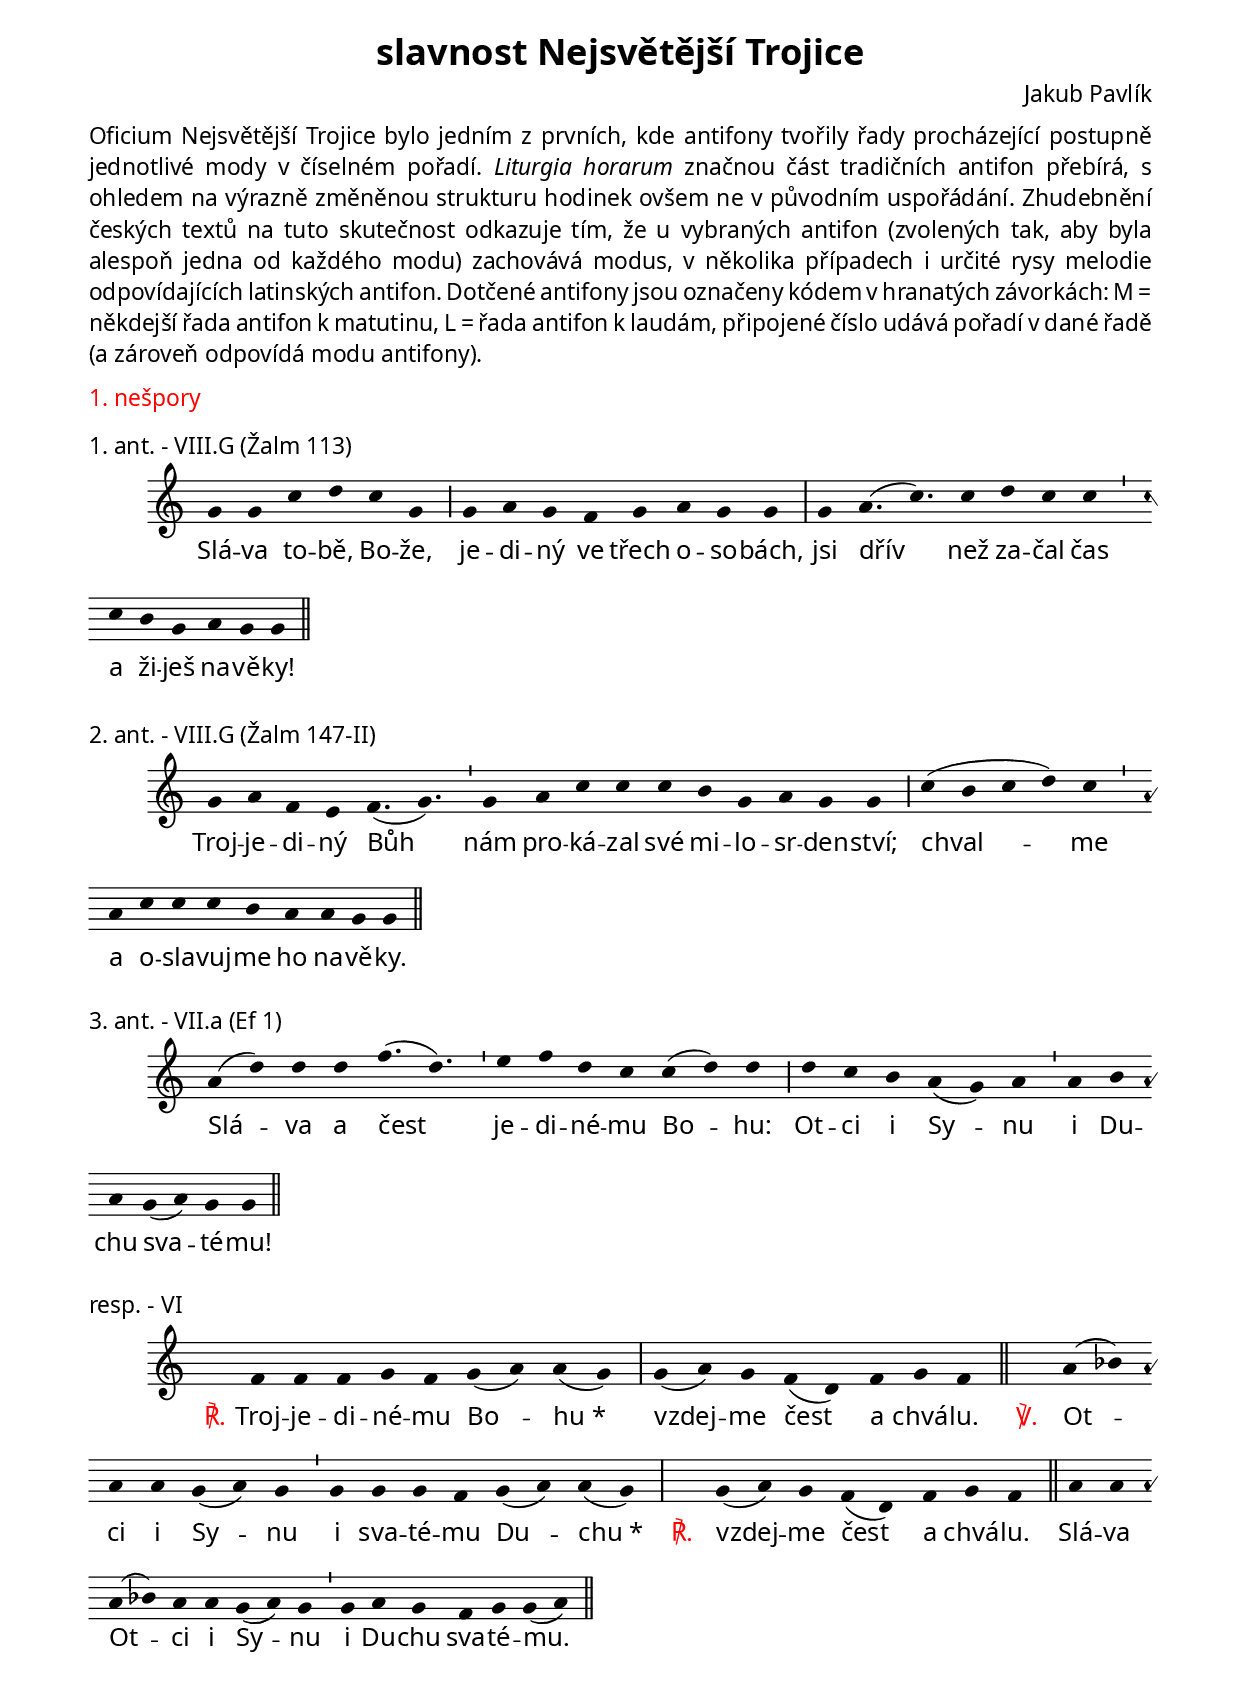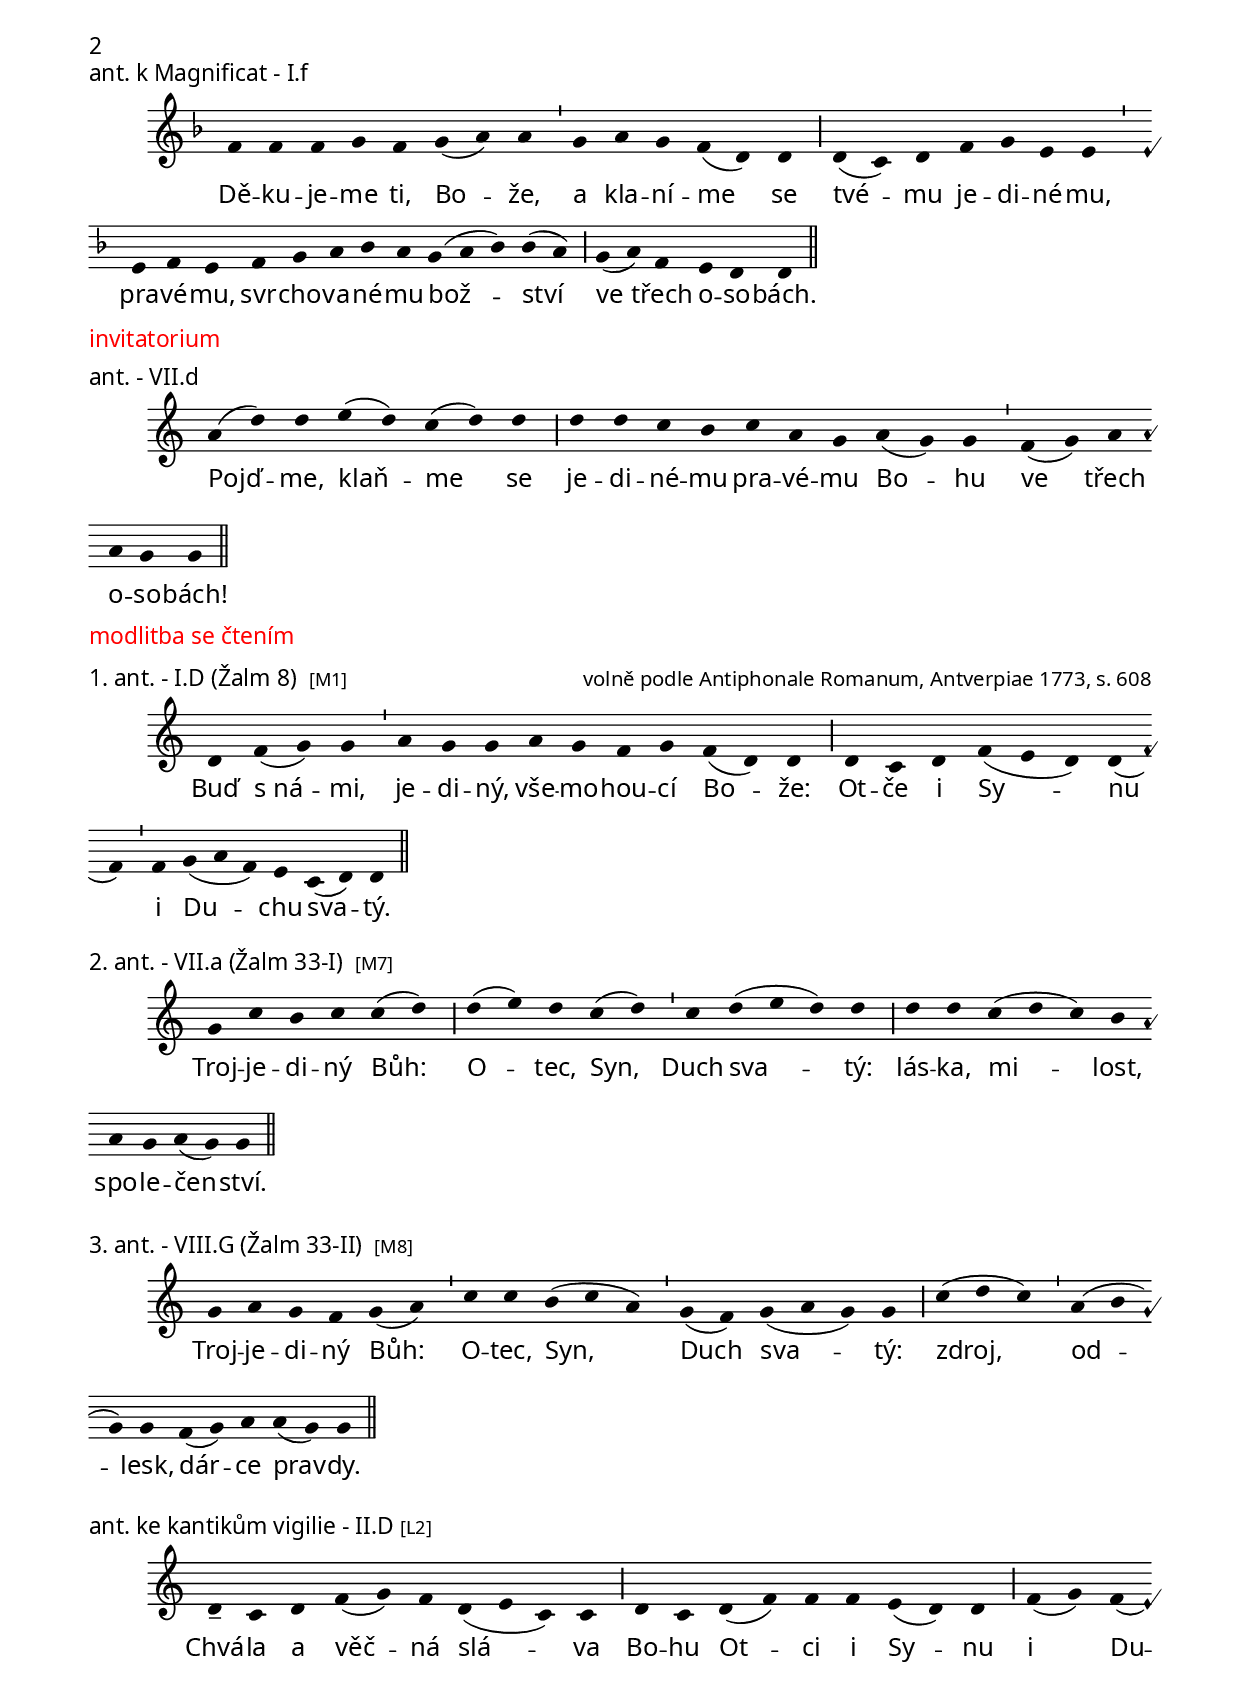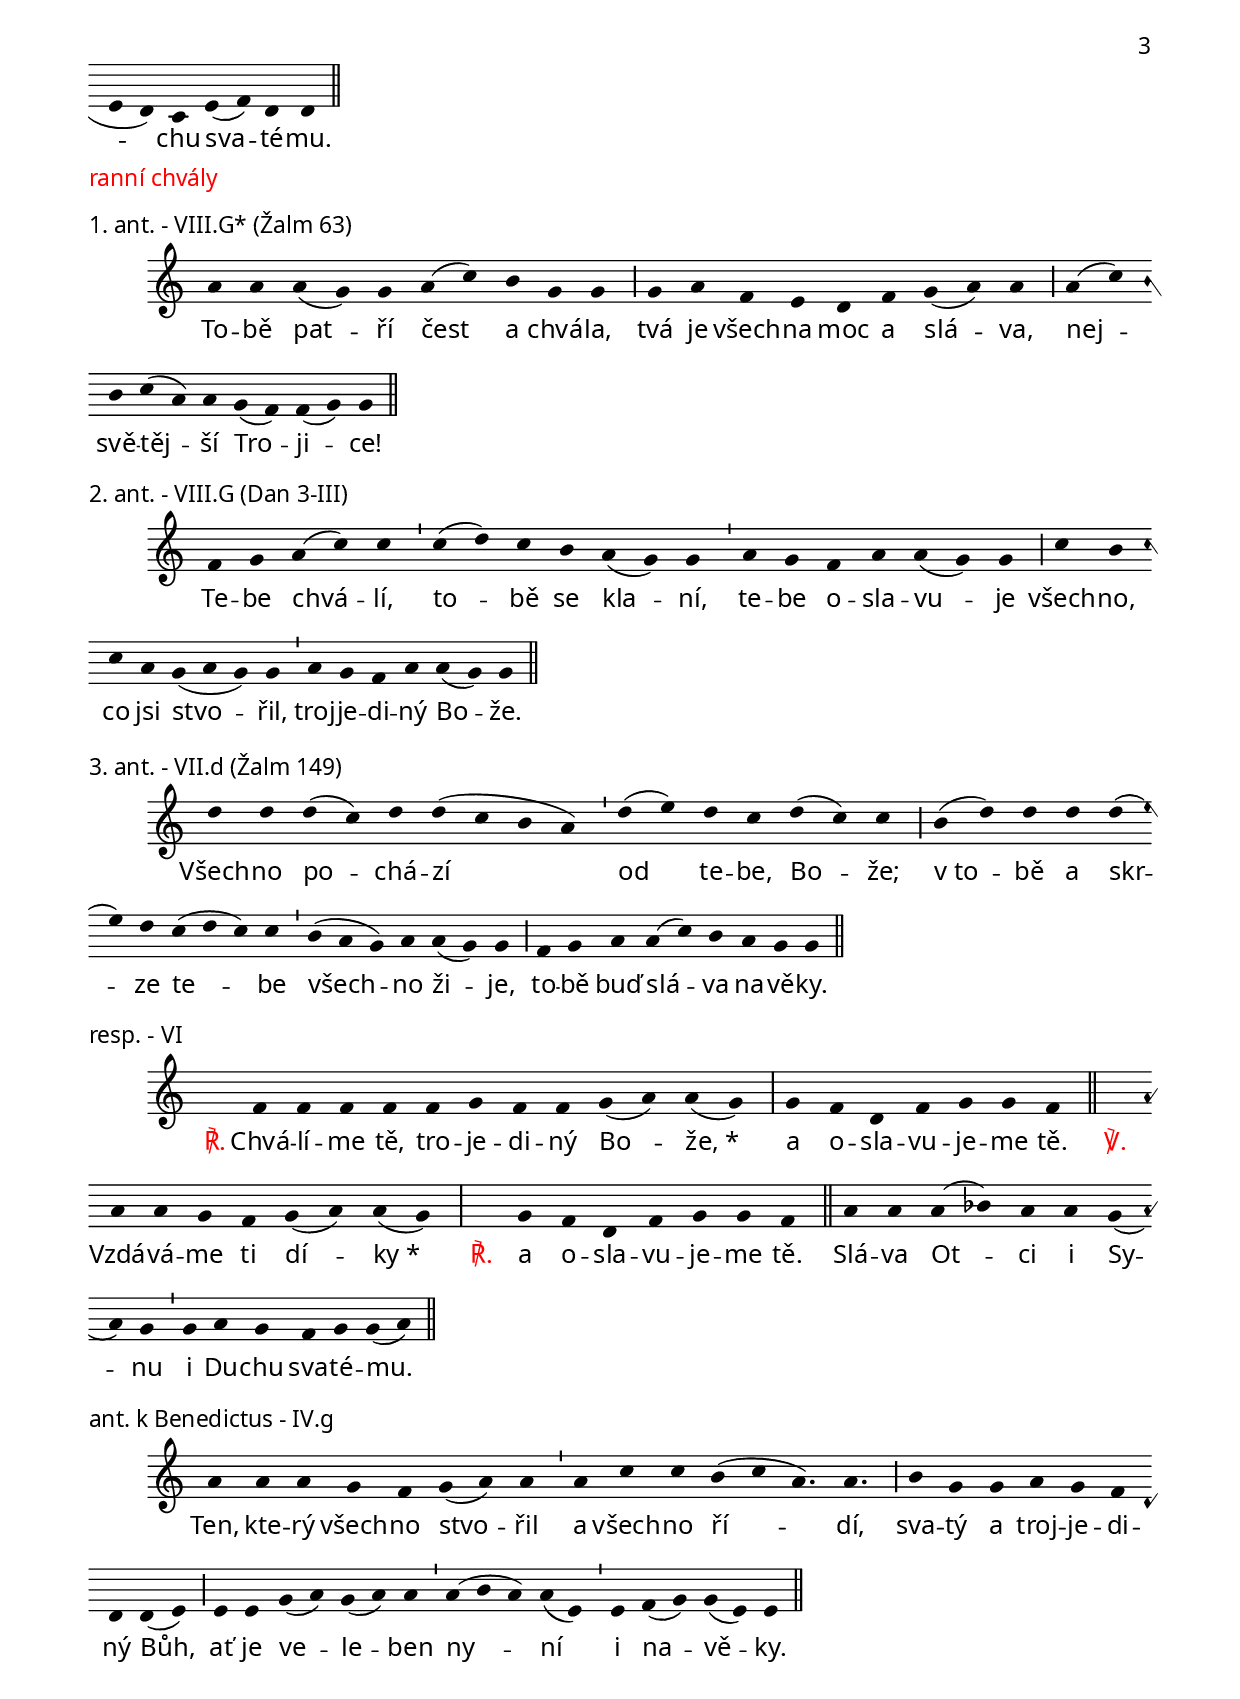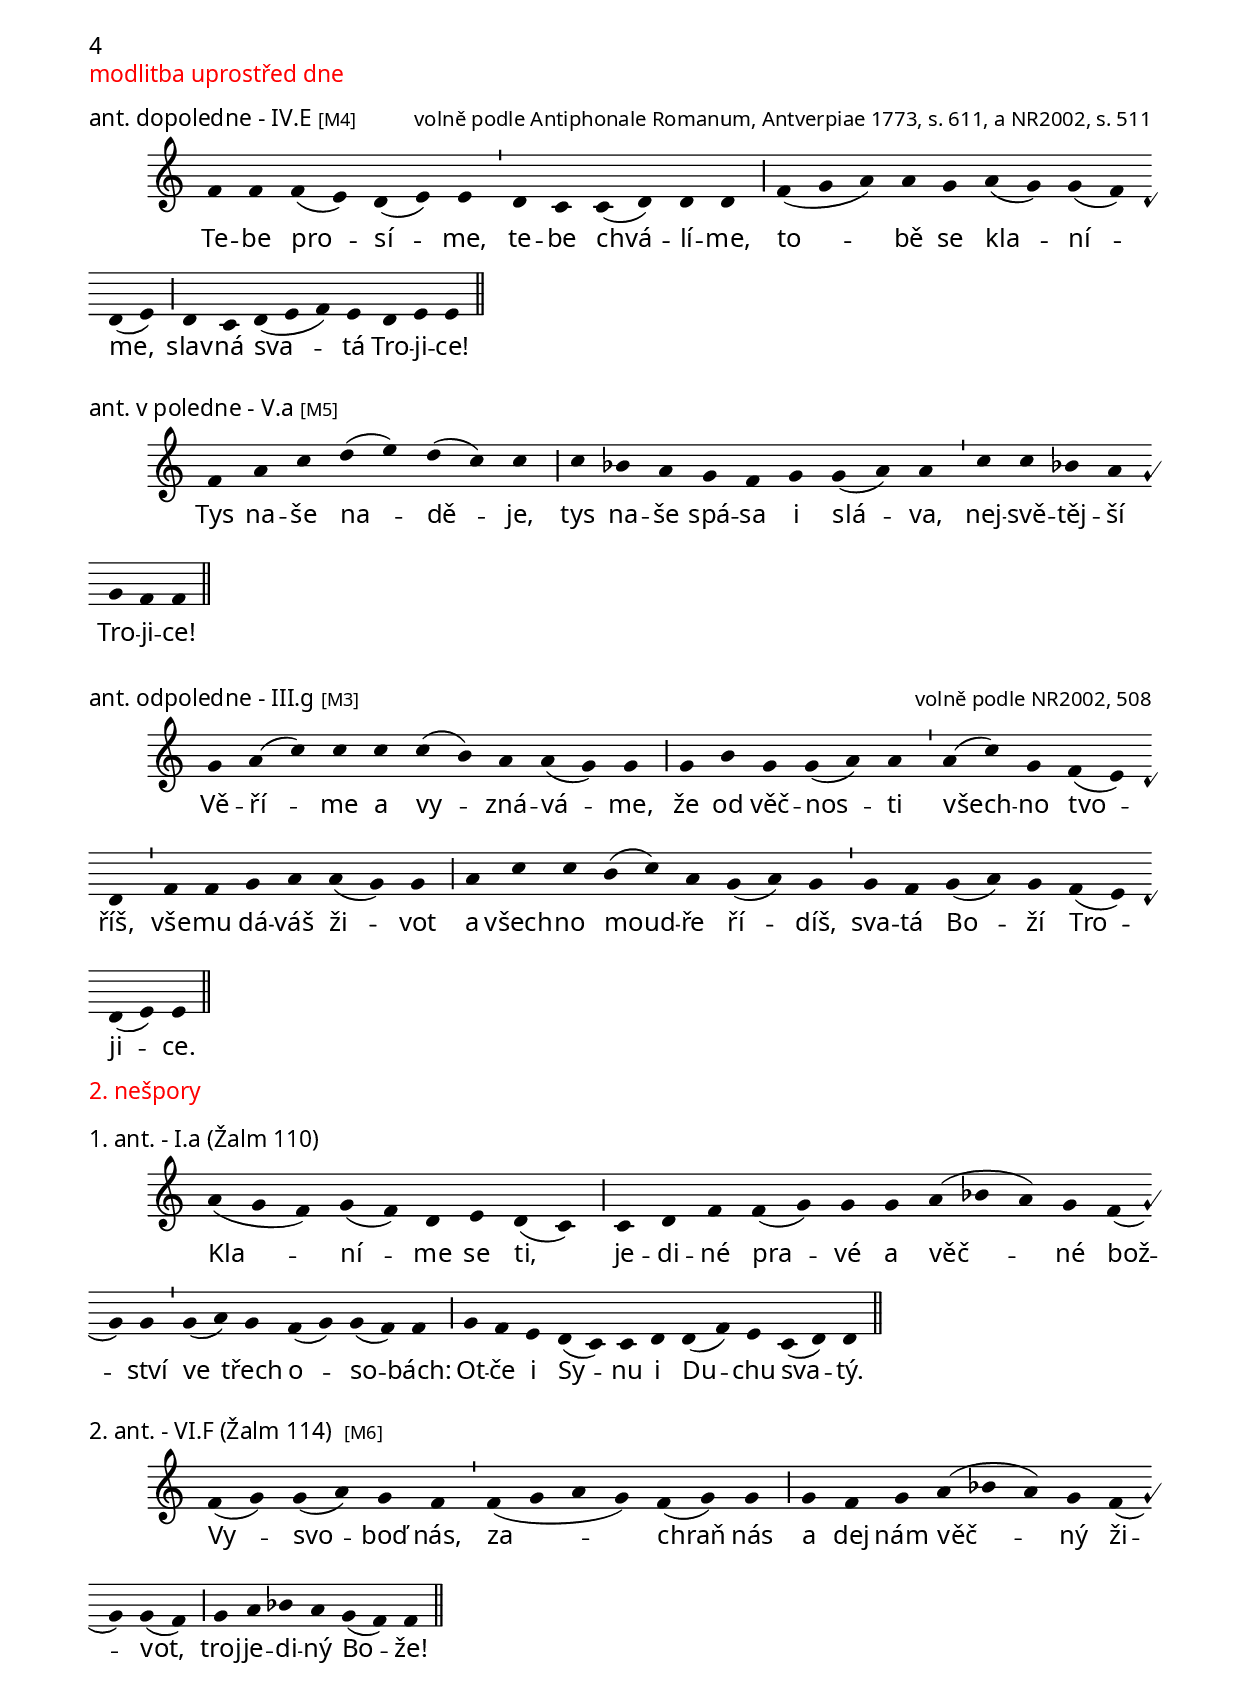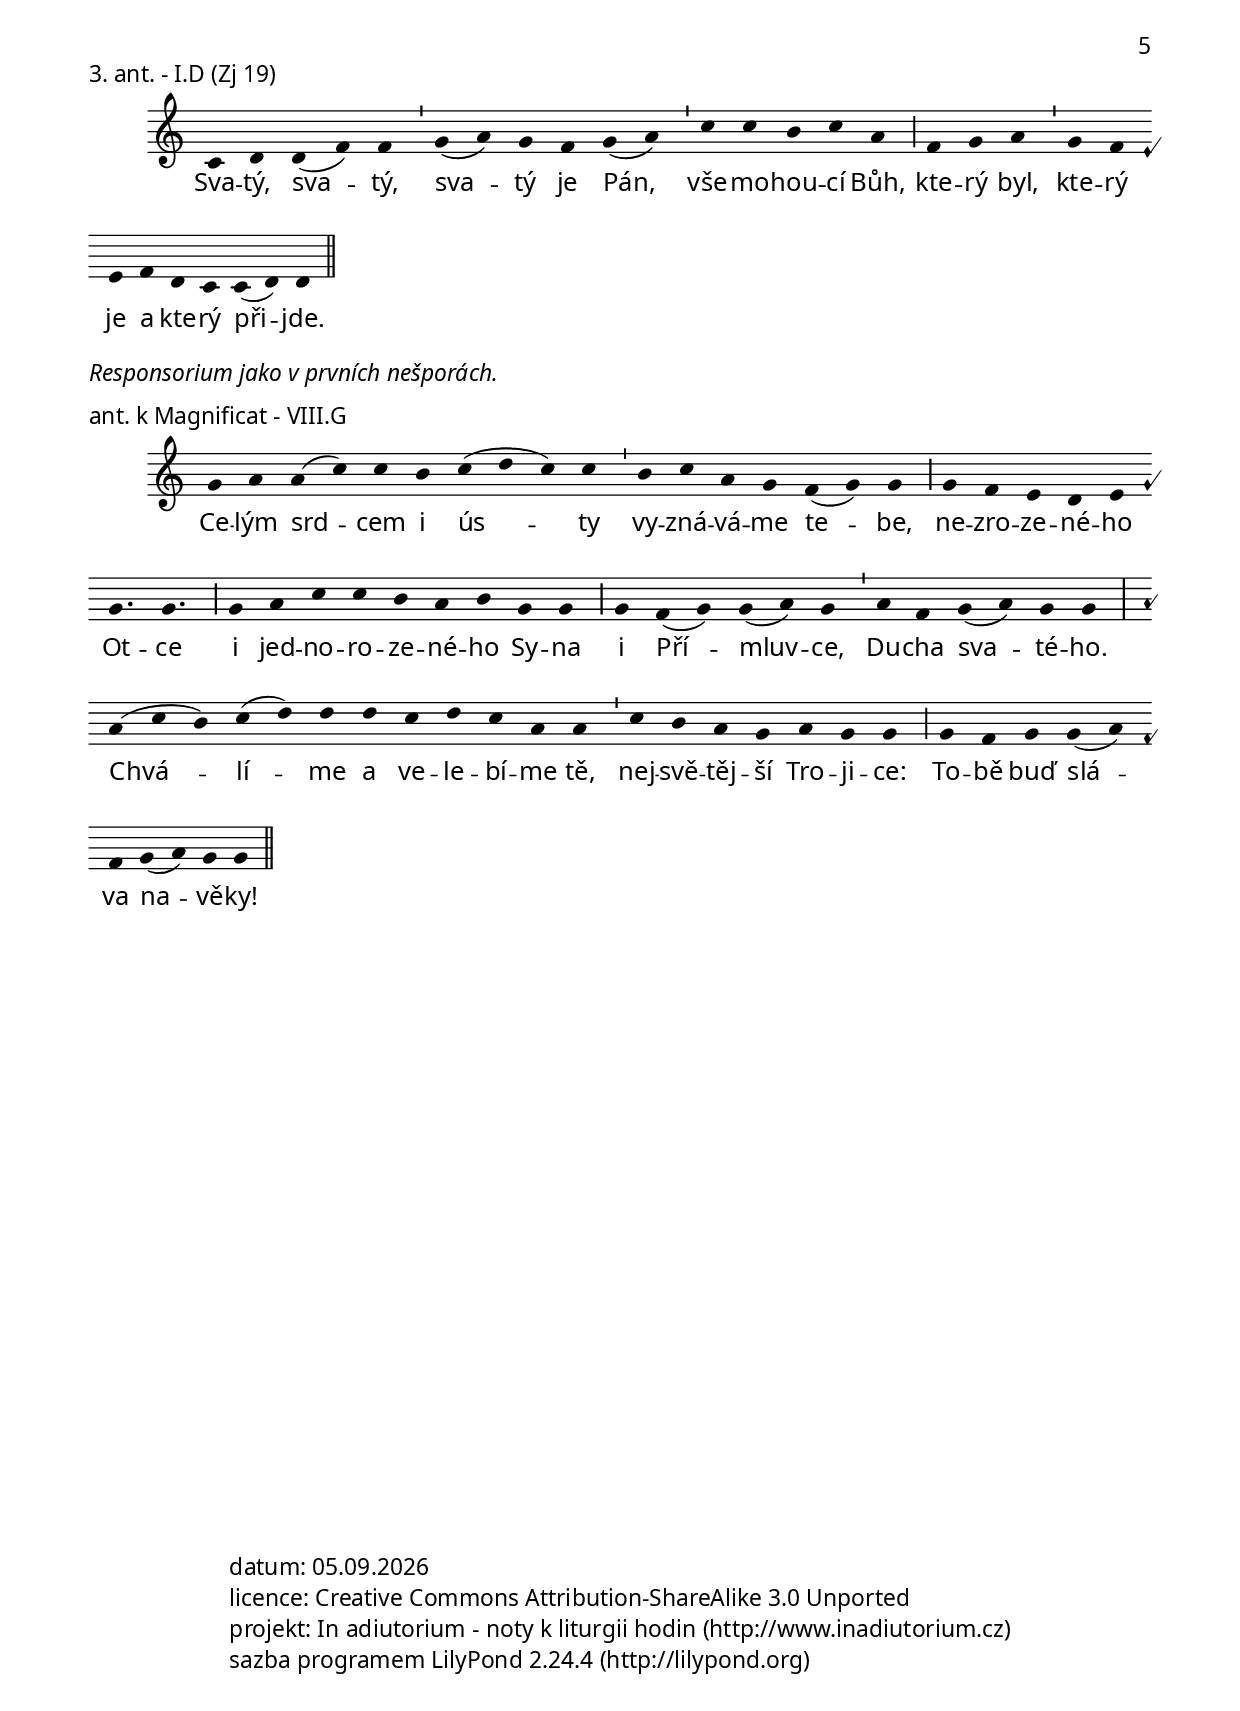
\version "2.14.2"

\header {
  title = "slavnost Nejsvětější Trojice"
  composer = "Jakub Pavlík"
}

\include "spolecne.ly"
\include "dilyresponsorii.ly"

% privesek k \sestavTitulek pro antifony z rad podle modu
ciselnaRada = \markup\tiny\sans\concat{
  "["
  \fromproperty #'header:series
  "]"
}

\markup\justify{
  Oficium Nejsvětější Trojice bylo jedním z prvních, kde antifony
  tvořily řady procházející postupně jednotlivé mody v číselném pořadí.
  \italic{Liturgia horarum} značnou část tradičních antifon přebírá,
  s ohledem na výrazně změněnou strukturu hodinek ovšem ne v původním uspořádání.
  Zhudebnění českých textů na tuto skutečnost odkazuje tím, že u vybraných
  antifon (zvolených tak, aby byla alespoň jedna od každého modu)
  zachovává modus, v několika
  případech i určité rysy melodie odpovídajících latinských antifon.
  Dotčené antifony jsou označeny kódem v hranatých závorkách:
  \sans{M} = někdejší řada antifon k matutinu,
  \sans{L} = řada antifon k laudám,
  připojené číslo udává pořadí v dané řadě (a zároveň odpovídá modu antifony).
}

\markup {\nadpisHodinka {"1. nešpory"}}

\score {
  \relative c'' {
    \choralniRezim
    g4 g c d c g \barMaior
    g a g f g a g g \barMax
    g a4.( c) c4 d c c \barMin
    c b g a g g \barFinalis
  }
  \addlyrics {
    Slá -- va to -- bě, Bo -- že,
    je -- di -- ný ve třech o -- so -- bách,
    jsi dřív než za -- čal čas
    a ži -- ješ na -- vě -- ky!
  }
  \header {
    quid = "1. ant."
    modus = "VIII"
    differentia = "G"
    psalmus = "Žalm 113"
    id = "1ne-a1"
    piece = \markup {\sestavTitulek}
  }
}

\score {
  \relative c'' {
    \choralniRezim
    g4 a f e f4.( g) \barMin
    g4 a c c c b g a g g \barMaior
    c( b c d) c \barMin
    a c c c b a a g g \barFinalis
  }
  \addlyrics {
    Troj -- je -- di -- ný Bůh
    nám pro -- ká -- zal své mi -- lo -- sr -- den -- ství;
    chval -- me
    a o -- sla -- vuj -- me ho na -- vě -- ky.
  }
  \header {
    quid = "2. ant."
    modus = "VIII"
    differentia = "G"
    psalmus = "Žalm 147-II"
    id = "1ne-a2"
    piece = \markup {\sestavTitulek}
  }
}

\score {
  \relative c'' {
    \choralniRezim
    a4( d) d d f4.( d) \barMin e4 f d c c( d) d \barMaior
    d c b a( g) a \barMin a b a g( a) g g \barFinalis
  }
  \addlyrics {
    Slá -- va a čest je -- di -- né -- mu Bo -- hu:
    Ot -- ci i Sy -- nu i Du -- chu sva -- té -- mu!
  }
  \header {
    quid = "3. ant."
    modus = "VII"
    differentia = "a"
    psalmus = "Ef 1"
    id = "1ne-a3"
    piece = \markup {\sestavTitulek}
  }
}

\score {
  \relative c' {
    \choralniRezim

    % R
    \neviditelna f
    f4 f f g f g( a) a( g) \barMax
    g( a) g f( d) f g f \barFinalis
    % V
    \neviditelna a
    a4( bes) a a g( a) g \barMin g g g f g( a) a( g) \barMax
    % R
    \neviditelna a
    g( a) g f( d) f g f \barFinalis
    \respVIdoxologie \barFinalis
  }
  \addlyrics {
    \Response Troj -- je -- di -- né -- mu Bo -- hu_*
    vzdej -- me čest a chvá -- lu.
    \Verse Ot -- ci i Sy -- nu i sva -- té -- mu Du -- chu_*
    \Response vzdej -- me čest a chvá -- lu.
    \textRespDoxologie
  }
  \header {
    quid = "resp."
    modus = "VI"
    placet = "r2 lépe"
    id = "1ne-resp"
    piece = \markup {\sestavTitulekResp}
  }
}

\score {
  \relative c' {
    \key f \major
    \choralniRezim
    f4 f f g f g( a) a \barMin
    g a g f( d) d \barMaior
    d( c) d f g e e \barMin
    e f e f g a bes a g( a bes) bes( a) \barMaior
    g( a) f e d d \barFinalis
  }
  \addlyrics {
    Dě -- ku -- je -- me ti, Bo -- že,
    a kla -- ní -- me se
    tvé -- mu je -- di -- né -- mu,
    pra -- vé -- mu, svr -- cho -- va -- né -- mu bož -- ství
    ve třech o -- so -- bách.
  }
  \header {
    quid = "ant. k Magnificat"
    modus = "I"
    differentia = "f"
    psalmus = ""
    placet = "lépe: od _tvému jedinému_ neobvyklá, _božství_ hrozné"
    id = "1ne-amag"
    piece = \markup {\sestavTitulekBezZalmu}
  }
}

\markup {\nadpisHodinka {"invitatorium"}}

\score {
  \relative c'' {
    \choralniRezim
    a4( d) d e( d) c( d) d \barMaior
    d d c b c a g a( g) g \barMin
    f( g) a a g g \barFinalis
  }
  \addlyrics {
    Pojď -- me, klaň -- me se
    je -- di -- né -- mu pra -- vé -- mu Bo -- hu
    ve třech o -- so -- bách!
  }
  \header {
    quid = "ant."
    modus = "VII"
    differentia = "d"
    psalmus = ""
    id = "invit"
    piece = \markup {\sestavTitulekBezZalmu}
  }
}

\markup {\nadpisHodinka {"modlitba se čtením"}}

\score {
  \relative c' {
    \choralniRezim
    d4 f( g) g \barMin
    a g g a g f g f( d) d \barMaior
    d c d f( e d) d( f) \barMin
    f g( a f) e c( d) d \barFinalis
  }
  \addlyrics {
    Buď s_ná -- mi,
    je -- di -- ný, vše -- mo -- hou -- cí Bo -- že:
    Ot -- če i Sy -- nu
    i Du -- chu sva -- tý.
  }
  \header {
    fons_externus = "volně podle Antiphonale Romanum, Antverpiae 1773, s. 608"
    quid = "1. ant."
    modus = "I"
    differentia = "D"
    psalmus = "Žalm 8"
    series = "M1"
    id = "mc-a1"
    piece = \markup {\sestavTitulek \ciselnaRada}
  }
}

\score {
  \relative c'' {
    \choralniRezim
    g4 c b c c( d) \barMaior
    d( e) d c( d) \barMin c d( e d) d \barMaior
    d d c( d c) b a g a( g) g \barFinalis
  }
  \addlyrics {
    Troj -- je -- di -- ný Bůh:
    O -- tec, Syn, Duch sva -- tý:
    lás -- ka, mi -- lost, spo -- le -- čen -- ství.
  }
  \header {
    quid = "2. ant."
    modus = "VII"
    differentia = "a"
    psalmus = "Žalm 33-I"
    series = "M7"
    id = "mc-a2"
    piece = \markup {\sestavTitulek \ciselnaRada}
  }
}

\score {
  \relative c'' {
    \choralniRezim
    g4 a g f g( a) \barMin
    c c b( c a) \barMin g( f) g( a g) g \barMaior
    c( d c) \barMin a( b g) g f( g) a a( g) g \barFinalis
  }
  \addlyrics {
    Troj -- je -- di -- ný Bůh:
    O -- tec, Syn, Duch sva -- tý:
    zdroj, od -- lesk, dár -- ce prav -- dy.
  }
  \header {
    quid = "3. ant."
    modus = "VIII"
    differentia = "G"
    psalmus = "Žalm 33-II"
    series = "M8"
    id = "mc-a3"
    piece = \markup {\sestavTitulek \ciselnaRada}
  }
}

\score {
  \relative c' {
    \choralniRezim
    d4-- c d f( g) f d( e c) c \barMaior
    d c d( f) f f e( d) d \barMaior
    f( g) f( e d) c e( f) d d \barFinalis
  }
  \addlyrics {
    Chvá -- la a věč -- ná slá -- va
    Bo -- hu Ot -- ci i Sy -- nu
    i Du -- chu sva -- té -- mu.
  }
  \header {
    quid = "ant. ke kantikům vigilie"
    modus = "II"
    differentia = "D"
    psalmus = ""
    series = "L2"
    id = "mc-avig"
    piece = \markup {\sestavTitulekBezZalmu \ciselnaRada}
  }
}

\markup {\nadpisHodinka {"ranní chvály"}}

\score {
  \relative c'' {
    \choralniRezim
    a4 a a( g) g a( c) b g g \barMaior
    g a f e d f g( a) a \barMaior
    a( c) b c( a) a g( f) f( g) g \barFinalis
  }
  \addlyrics {
    To -- bě pat -- ří čest a chvá -- la,
    tvá je všech -- na moc a slá -- va,
    nej -- svě -- těj -- ší Tro -- ji -- ce!
  }
  \header {
    quid = "1. ant."
    modus = "VIII"
    differentia = "G*"
    psalmus = "Žalm 63"
    id = "rch-a1"
    piece = \markup {\sestavTitulek}
  }
}

\score {
  \relative c' {
    \choralniRezim
    f4 g a( c) c \barMin
    c( d) c b a( g) g \barMin
    a g f a a( g) g \barMaior
    c b c a g( a g) g \barMin
    a g f a a( g) g \barFinalis
  }
  \addlyrics {
    Te -- be chvá -- lí,
    to -- bě se kla -- ní,
    te -- be o -- sla -- vu -- je
    všech -- no, co jsi stvo -- řil,
    troj -- je -- di -- ný Bo -- že.
  }
  \header {
    quid = "2. ant."
    modus = "VIII"
    differentia = "G"
    psalmus = "Dan 3-III"
    placet = "stejný motiv na konci obou polovin není úplně libý a elegantní"
    id = "rch-a2"
    piece = \markup {\sestavTitulek}
  }
}

\score {
  \relative c'' {
    \choralniRezim
    d4 d d( c) d d( c b a) \barMin d( e) d c d( c) c \barMaior
    b( d) d d d( e) d c( d c) c \barMin b( a g) a a( g) g \barMaior
    f g a a( c) b a g g \barFinalis
  }
  \addlyrics {
    Všech -- no po -- chá -- zí od te -- be, Bo -- že;
    v_to -- bě a skr -- ze te -- be všech -- no ži -- je,
    to -- bě buď slá -- va na -- vě -- ky.
  }
  \header {
    quid = "3. ant."
    modus = "VII"
    differentia = "d"
    psalmus = "Žalm 149"
    id = "rch-a3"
    piece = \markup {\sestavTitulek}
  }
}

\score {
  \relative c' {
    \choralniRezim

    % R
    \neviditelna f
    f4 f f f f g f f g( a) a( g) \barMax
    g f d f g g f \barFinalis
    % V
    \neviditelna f
    a4 a g f g( a) a( g) \barMax
    % R
    \neviditelna f
    g f d f g g f \barFinalis
    % Slava
    \respVIdoxologie \barFinalis
  }
  \addlyrics {
    \Response Chvá -- lí -- me tě, tro -- je -- di -- ný Bo -- že,_*
    a o -- sla -- vu -- je -- me tě.
    \Verse Vzdá -- vá -- me ti dí -- ky_*
    \Response a o -- sla -- vu -- je -- me tě.
    \textRespDoxologie
  }
  \header {
    quid = "resp."
    modus = "VI"
    id = "rch-resp"
    piece = \markup {\sestavTitulekResp}
  }
}

\score {
  \relative c'' {
    \choralniRezim
    a4 a a g f g( a) a \barMin
    a4 c c b( c a4.) a \barMaior
    b4 g g a g f d d( e) \barMaior
    e4 e g( a) g( a) a \barMin
    a( b a) a( e) \barMin e4 f( g) g( e) e \barFinalis
  }
  \addlyrics {
    Ten, kte -- rý všech -- no stvo -- řil
    a všech -- no ří -- dí,
    sva -- tý a troj -- je -- di -- ný Bůh,
    ať je ve -- le -- ben
    ny -- ní i na -- vě -- ky.
  }
  \header {
    quid = "ant. k Benedictus"
    modus = "IV"
    differentia = "g"
    psalmus = ""
    id = "rch-aben"
    piece = \markup {\sestavTitulekBezZalmu}
  }
}

\pageBreak % ZLOM

\markup {\nadpisHodinka {"modlitba uprostřed dne"}}

\score {
  \relative c' {
    \choralniRezim
    f4 f f( e) d( e) e \barMin
    d c c( d) d d \barMaior
    f( g a) a g a( g) g( f) d( e) \barMaior
    d c d( e f) e d e e \barFinalis
  }
  \addlyrics {
    Te -- be pro -- sí -- me,
    te -- be chvá -- lí -- me,
    to -- bě se kla -- ní -- me,
    slav -- ná sva -- tá Tro -- ji -- ce!
  }
  \header {
    fons_externus = "volně podle Antiphonale Romanum, Antverpiae 1773, s. 611, a NR2002, s. 511"
    quid = "ant. dopoledne"
    modus = "IV"
    differentia = "E"
    psalmus = ""
    series = "M4"
    id = "tercie"
    piece = \markup {\sestavTitulekBezZalmu \ciselnaRada}
  }
}

\score {
  \relative c' {
    \choralniRezim
    f4 a c d( e) d( c) c \barMaior
    c bes a g f g g( a) a \barMin
    c c bes a g f f \barFinalis
  }
  \addlyrics {
    Tys na -- še na -- dě -- je,
    tys na -- še spá -- sa i slá -- va,
    nej -- svě -- těj -- ší Tro -- ji -- ce!
  }
  \header {
    quid = "ant. v poledne"
    modus = "V"
    differentia = "a"
    psalmus = ""
    series = "M5"
    id = "sexta"
    piece = \markup {\sestavTitulekBezZalmu \ciselnaRada}
  }
}

\score {
  \relative c'' {
    \choralniRezim
    g4 a( c) c c c( b) a a( g) g \barMaior
    g b g g( a) a \barMin
    a( c) g f( e) d \barMin
    f f g a a( g) g \barMaior
    a c c b( c) a g( a) g \barMin
    g f g( a) g f( e) d( e) e \barFinalis
  }
  \addlyrics {
    Vě -- ří -- me a vy -- zná -- vá -- me,
    že od věč -- nos -- ti
    všech -- no tvo -- říš,
    vše -- mu dá -- váš ži -- vot
    a všech -- no moud -- ře ří -- díš,
    sva -- tá Bo -- ží Tro -- ji -- ce.
  }
  \header {
    fons_externus = "volně podle NR2002, 508"
    quid = "ant. odpoledne"
    modus = "III"
    differentia = "g"
    psalmus = ""
    series = "M3"
    id = "nona"
    piece = \markup {\sestavTitulekBezZalmu \ciselnaRada}
  }
}

\markup {\nadpisHodinka {"2. nešpory"}}

\score {
  \relative c'' {
    \choralniRezim
    a4( g f) g( f) d e d( c) \barMaior
    c d f f( g) g g a( bes a) g f( g) g \barMin
    g( a) g f( g) g( f) f \barMaior
    g f e d( c) c d d( f) e c( d) d \barFinalis
  }
  \addlyrics {
    Kla -- ní -- me se ti,
    je -- di -- né pra -- vé a věč -- né bož -- ství
    ve třech o -- so -- bách:
    Ot -- če i Sy -- nu i Du -- chu sva -- tý.
  }
  \header {
    quid = "1. ant."
    modus = "I"
    differentia = "a"
    psalmus = "Žalm 110"
    id = "2ne-a1"
    piece = \markup {\sestavTitulek}
  }
}

\score {
  \relative c' {
    \choralniRezim
    f4( g) g( a) g f \barMin
    f( g a g) f( g) g \barMaior
    g f g a( bes a) g f( g) g( f) \barMaior
    g a bes a g( f) f \barFinalis
  }
  \addlyrics {
    Vy -- svo -- boď nás,
    za -- chraň nás
    a dej nám věč -- ný ži -- vot,
    troj -- je -- di -- ný Bo -- že!
  }
  \header {
    quid = "2. ant."
    modus = "VI"
    differentia = "F"
    psalmus = "Žalm 114"
    series = "M6"
    id = "2ne-a2"
    piece = \markup {\sestavTitulek \ciselnaRada}
  }
}

\score {
  \relative c' {
    \choralniRezim
    c4 d d( f) f \barMin
    g( a) g f g( a) \barMin
    c c b c a \barMaior
    f g a \barMin g f e
    f d c c( d) d \barFinalis
  }
  \addlyrics {
    Sva -- tý, sva -- tý,
    sva -- tý je Pán,
    vše -- mo -- hou -- cí Bůh,
    kte -- rý byl, kte -- rý je
    a kte -- rý při -- jde.
  }
  \header {
    quid = "3. ant."
    modus = "I"
    differentia = "D"
    psalmus = "Zj 19"
    id = "2ne-a3"
    piece = \markup {\sestavTitulek}
  }
}

\markup\italic{Responsorium jako v prvních nešporách.}

\score {
  \relative c'' {
    \choralniRezim
    g4 a a( c) c b c( d c) c \barMin
    b4 c a g f( g) g \barMaior
    g f e d e g4. g \barMaior
    g4 a c c b a b g g \barMaior
    g f( g) g( a) g \barMin a f g( a) g g \barMax

    a4( c b) c( d) d d c d c a a \barMin
    c b a g a g g \barMaior
    g f g g( a) f g( a) g g \barFinalis
  }
  \addlyrics {
    Ce -- lým srd -- cem i ús -- ty
    vy -- zná -- vá -- me te -- be,
    ne -- zro -- ze -- né -- ho Ot -- ce
    i jed -- no -- ro -- ze -- né -- ho Sy -- na
    i Pří -- mluv -- ce, Du -- cha sva -- té -- ho.

    Chvá -- lí -- me a ve -- le -- bí -- me tě,
    nej -- svě -- těj -- ší Tro -- ji -- ce:
    To -- bě buď slá -- va na -- vě -- ky!
  }
  \header {
    quid = "ant. k Magnificat"
    modus = "VIII"
    differentia = "G"
    psalmus = ""
    id = "2ne-amag"
    piece = \markup {\sestavTitulekBezZalmu}
  }
}